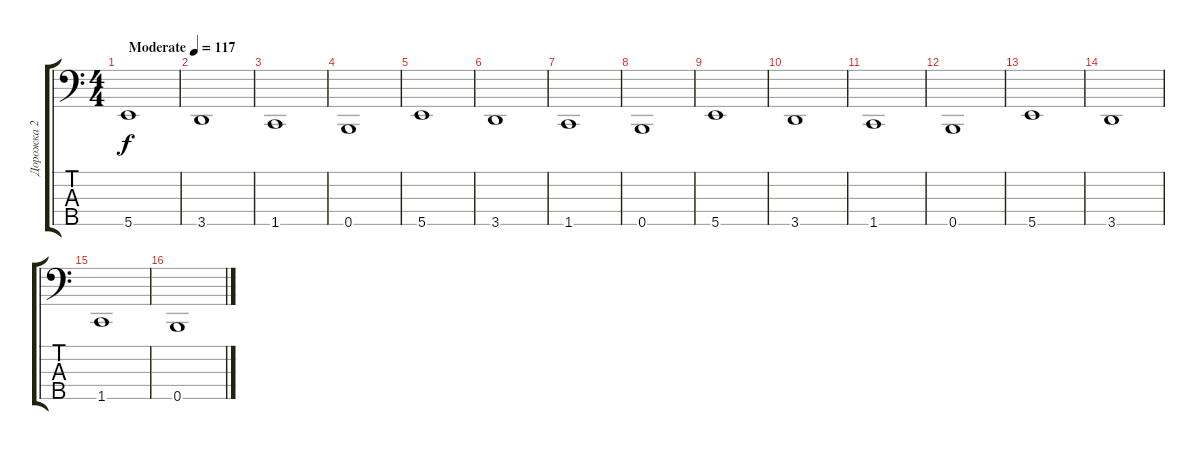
\track ("Дорожка 2" "Дорожка 2") {instrument electricbassfinger}
\staff {score tabs}
\tuning (G2 D2 A1 E1 B0) {hide}
\ts (4 4)
\tempo (117 "Moderate")
\clef f4
\ks c
5.5.1{dy f instrument electricbassfinger} |
3.5.1 |
1.5.1 |
0.5.1 |
5.5.1 |
3.5.1 |
1.5.1 |
0.5.1 |
5.5.1 |
3.5.1 |
1.5.1 |
0.5.1 |
5.5.1 |
3.5.1 |
1.5.1 |
0.5.1
